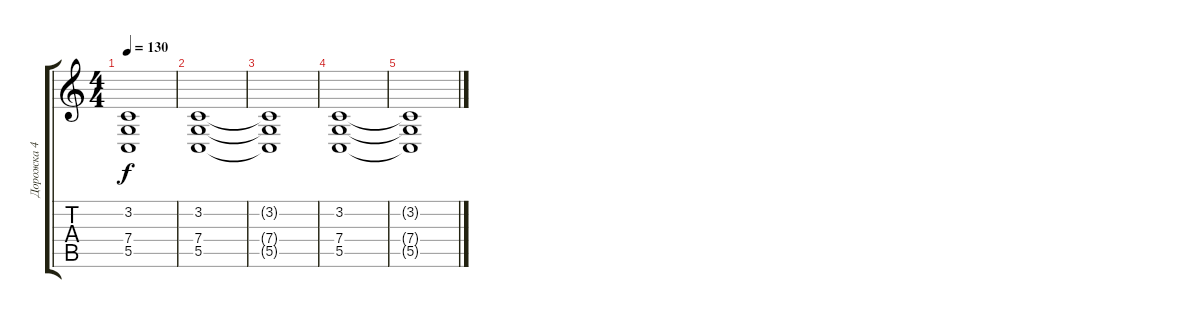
\track ("Дорожка 4" "Дорожка 4") {instrument stringensemble1}
\staff {score tabs}
\tuning (D4 A3 F3 C3 G2 C2) {hide}
\ts (4 4)
\tempo 130
\clef g2
\ks c
(3.2{t} 7.4{t} 5.5{t}).1{dy f} |
(3.2 7.4 5.5).1 |
(3.2{t} 7.4{t} 5.5{t}).1 |
(3.2 7.4 5.5).1 |
(3.2{t} 7.4{t} 5.5{t}).1
